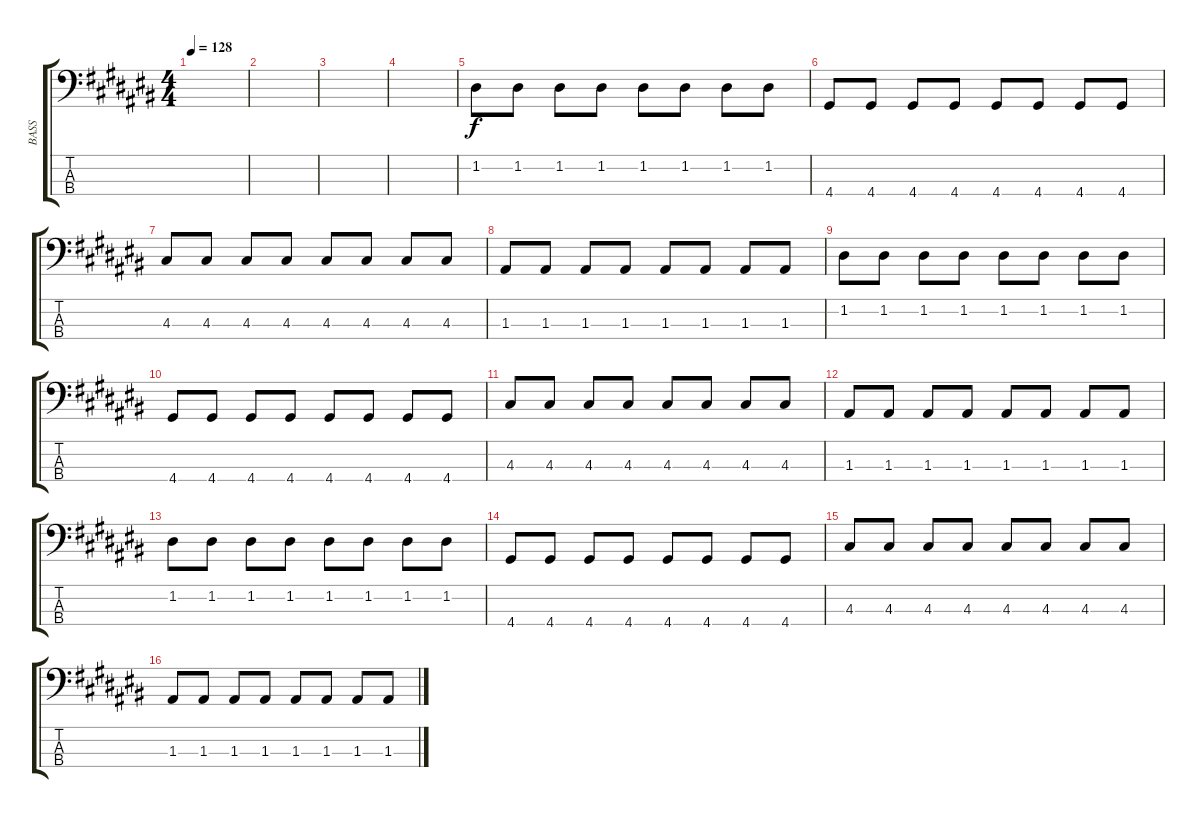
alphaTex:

\track ("BASS" "BASS") {instrument synthbass2}
\staff {score tabs}
\tuning (G2 D2 A1 E1) {hide}
\ts (4 4)
\tempo 128
\clef f4
\ks c#
|
|
|
|
1.2.8 1.2.8 1.2.8 1.2.8 1.2.8 1.2.8 1.2.8 1.2.8 |
4.4.8 4.4.8 4.4.8 4.4.8 4.4.8 4.4.8 4.4.8 4.4.8 |
4.3.8 4.3.8 4.3.8 4.3.8 4.3.8 4.3.8 4.3.8 4.3.8 |
1.3.8 1.3.8 1.3.8 1.3.8 1.3.8 1.3.8 1.3.8 1.3.8 |
1.2.8 1.2.8 1.2.8 1.2.8 1.2.8 1.2.8 1.2.8 1.2.8 |
4.4.8 4.4.8 4.4.8 4.4.8 4.4.8 4.4.8 4.4.8 4.4.8 |
4.3.8 4.3.8 4.3.8 4.3.8 4.3.8 4.3.8 4.3.8 4.3.8 |
1.3.8 1.3.8 1.3.8 1.3.8 1.3.8 1.3.8 1.3.8 1.3.8 |
1.2.8 1.2.8 1.2.8 1.2.8 1.2.8 1.2.8 1.2.8 1.2.8 |
4.4.8 4.4.8 4.4.8 4.4.8 4.4.8 4.4.8 4.4.8 4.4.8 |
4.3.8 4.3.8 4.3.8 4.3.8 4.3.8 4.3.8 4.3.8 4.3.8 |
1.3.8 1.3.8 1.3.8 1.3.8 1.3.8 1.3.8 1.3.8 1.3.8
